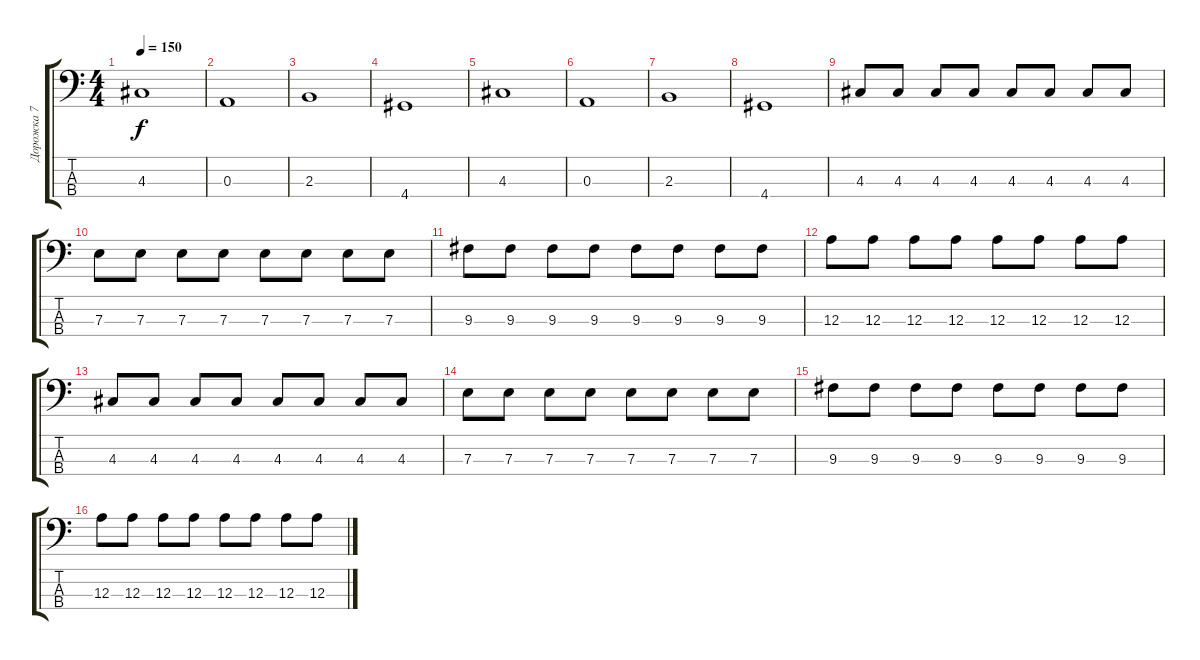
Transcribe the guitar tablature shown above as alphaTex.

\track ("Дорожка 7" "Дорожка 7") {instrument electricbasspick}
\staff {score tabs}
\tuning (G2 D2 A1 E1) {hide}
\ts (4 4)
\tempo 150
\clef f4
\ks c
4.3.1{dy f} |
0.3.1 |
2.3.1 |
4.4.1 |
4.3.1 |
0.3.1 |
2.3.1 |
4.4.1 |
4.3.8 4.3.8 4.3.8 4.3.8 4.3.8 4.3.8 4.3.8 4.3.8 |
7.3.8 7.3.8 7.3.8 7.3.8 7.3.8 7.3.8 7.3.8 7.3.8 |
9.3.8 9.3.8 9.3.8 9.3.8 9.3.8 9.3.8 9.3.8 9.3.8 |
12.3.8 12.3.8 12.3.8 12.3.8 12.3.8 12.3.8 12.3.8 12.3.8 |
4.3.8 4.3.8 4.3.8 4.3.8 4.3.8 4.3.8 4.3.8 4.3.8 |
7.3.8 7.3.8 7.3.8 7.3.8 7.3.8 7.3.8 7.3.8 7.3.8 |
9.3.8 9.3.8 9.3.8 9.3.8 9.3.8 9.3.8 9.3.8 9.3.8 |
12.3.8 12.3.8 12.3.8 12.3.8 12.3.8 12.3.8 12.3.8 12.3.8
